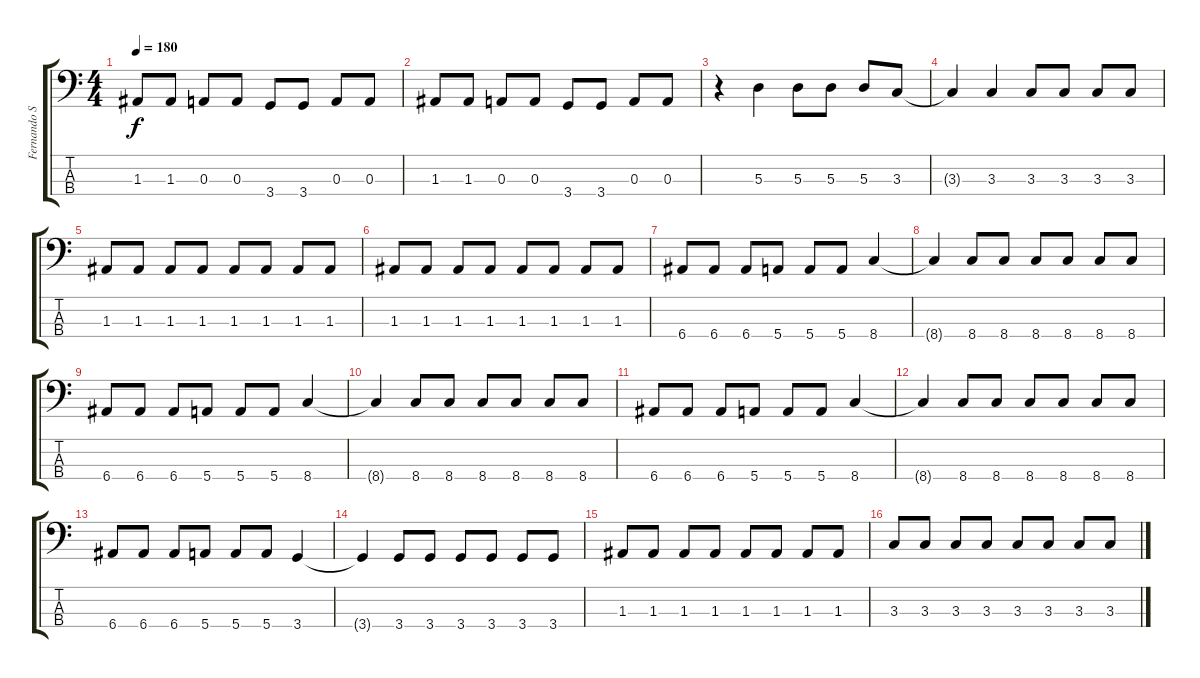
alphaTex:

\track ("Fernando Sanches" "Fernando S") {instrument electricbasspick}
\staff {score tabs}
\tuning (G2 D2 A1 E1) {hide}
\ts (4 4)
\tempo 180
\clef f4
\ks c
1.3.8{dy f} 1.3.8 0.3.8 0.3.8 3.4.8 3.4.8 0.3.8 0.3.8 |
1.3.8 1.3.8 0.3.8 0.3.8 3.4.8 3.4.8 0.3.8 0.3.8 |
r.4 5.3.4 5.3.8 5.3.8 5.3.8 3.3.8 |
3.3{t}.4 3.3.4 3.3.8 3.3.8 3.3.8 3.3.8 |
1.3.8 1.3.8 1.3.8 1.3.8 1.3.8 1.3.8 1.3.8 1.3.8 |
1.3.8 1.3.8 1.3.8 1.3.8 1.3.8 1.3.8 1.3.8 1.3.8 |
6.4.8 6.4.8 6.4.8 5.4.8 5.4.8 5.4.8 8.4.4 |
8.4{t}.4 8.4.8 8.4.8 8.4.8 8.4.8 8.4.8 8.4.8 |
6.4.8 6.4.8 6.4.8 5.4.8 5.4.8 5.4.8 8.4.4 |
8.4{t}.4 8.4.8 8.4.8 8.4.8 8.4.8 8.4.8 8.4.8 |
6.4.8 6.4.8 6.4.8 5.4.8 5.4.8 5.4.8 8.4.4 |
8.4{t}.4 8.4.8 8.4.8 8.4.8 8.4.8 8.4.8 8.4.8 |
6.4.8 6.4.8 6.4.8 5.4.8 5.4.8 5.4.8 3.4.4 |
3.4{t}.4 3.4.8 3.4.8 3.4.8 3.4.8 3.4.8 3.4.8 |
1.3.8 1.3.8 1.3.8 1.3.8 1.3.8 1.3.8 1.3.8 1.3.8 |
3.3.8 3.3.8 3.3.8 3.3.8 3.3.8 3.3.8 3.3.8 3.3.8
